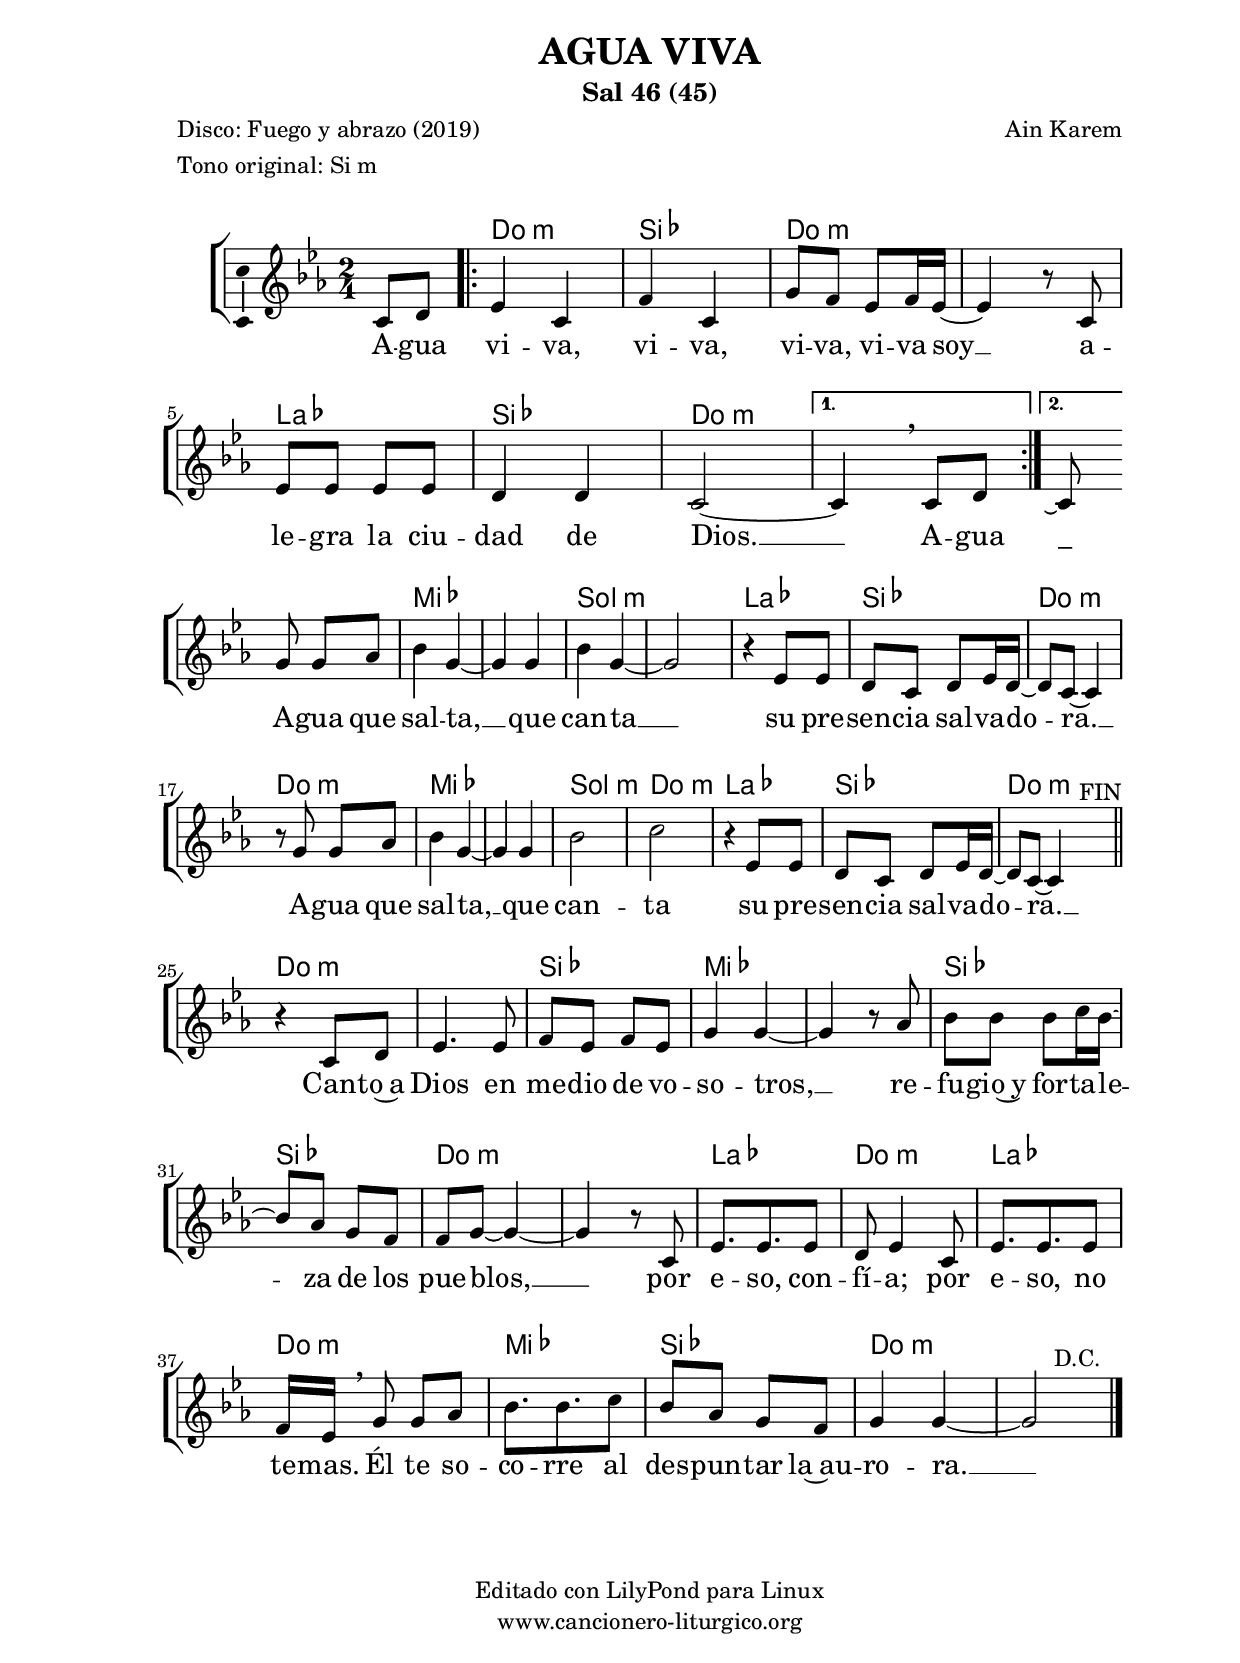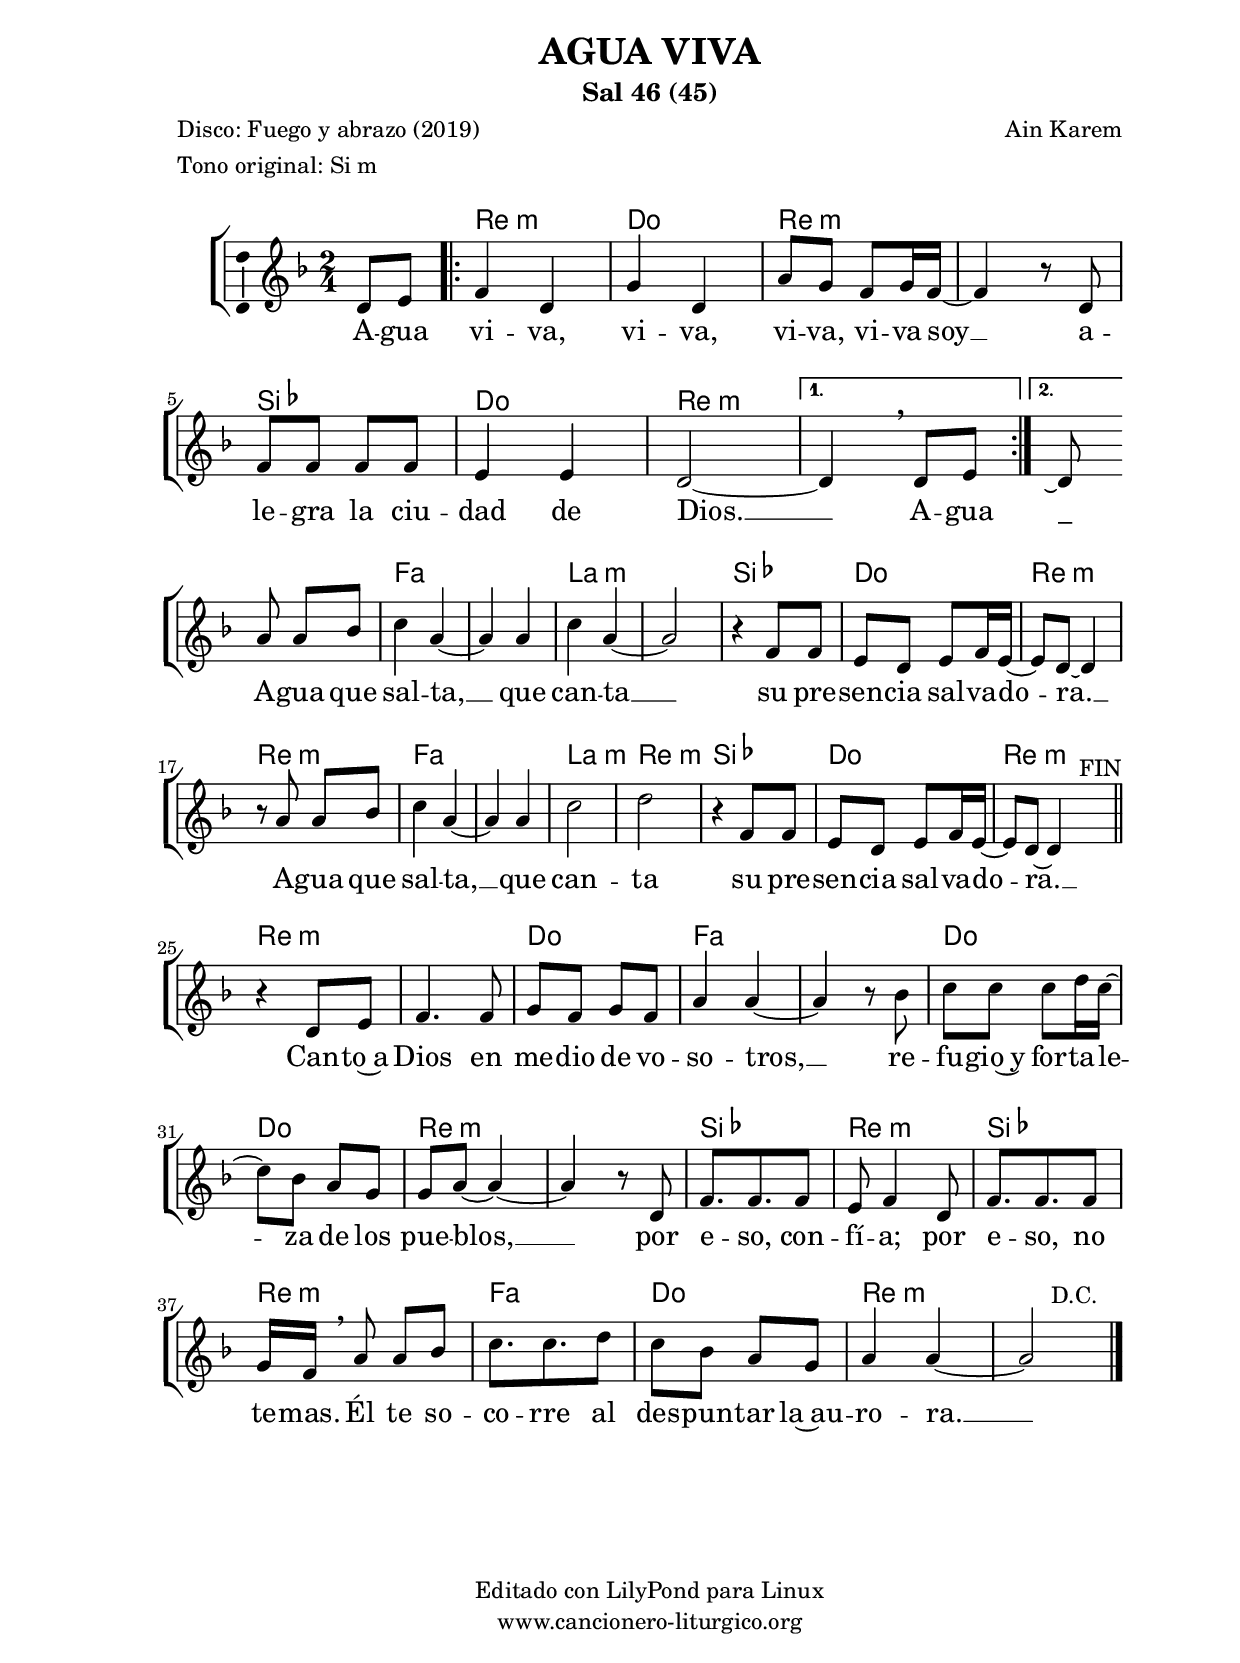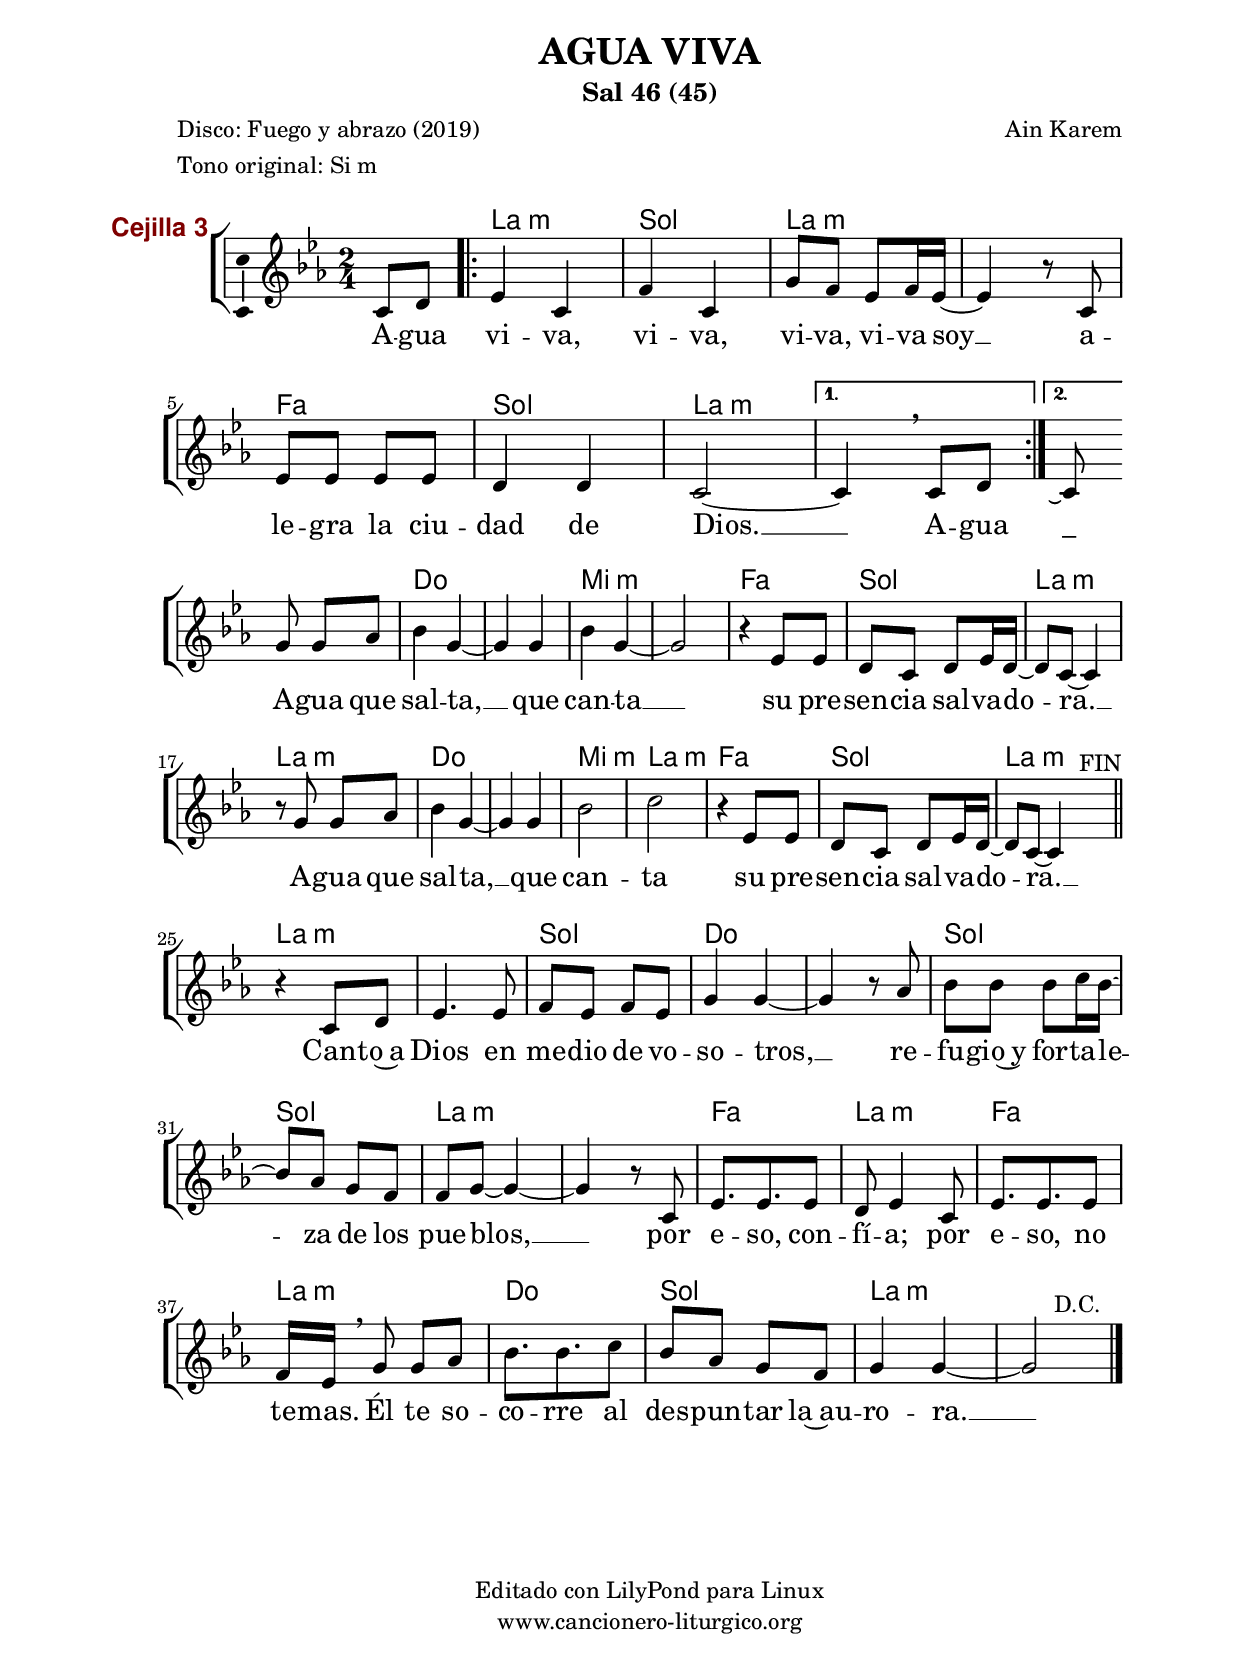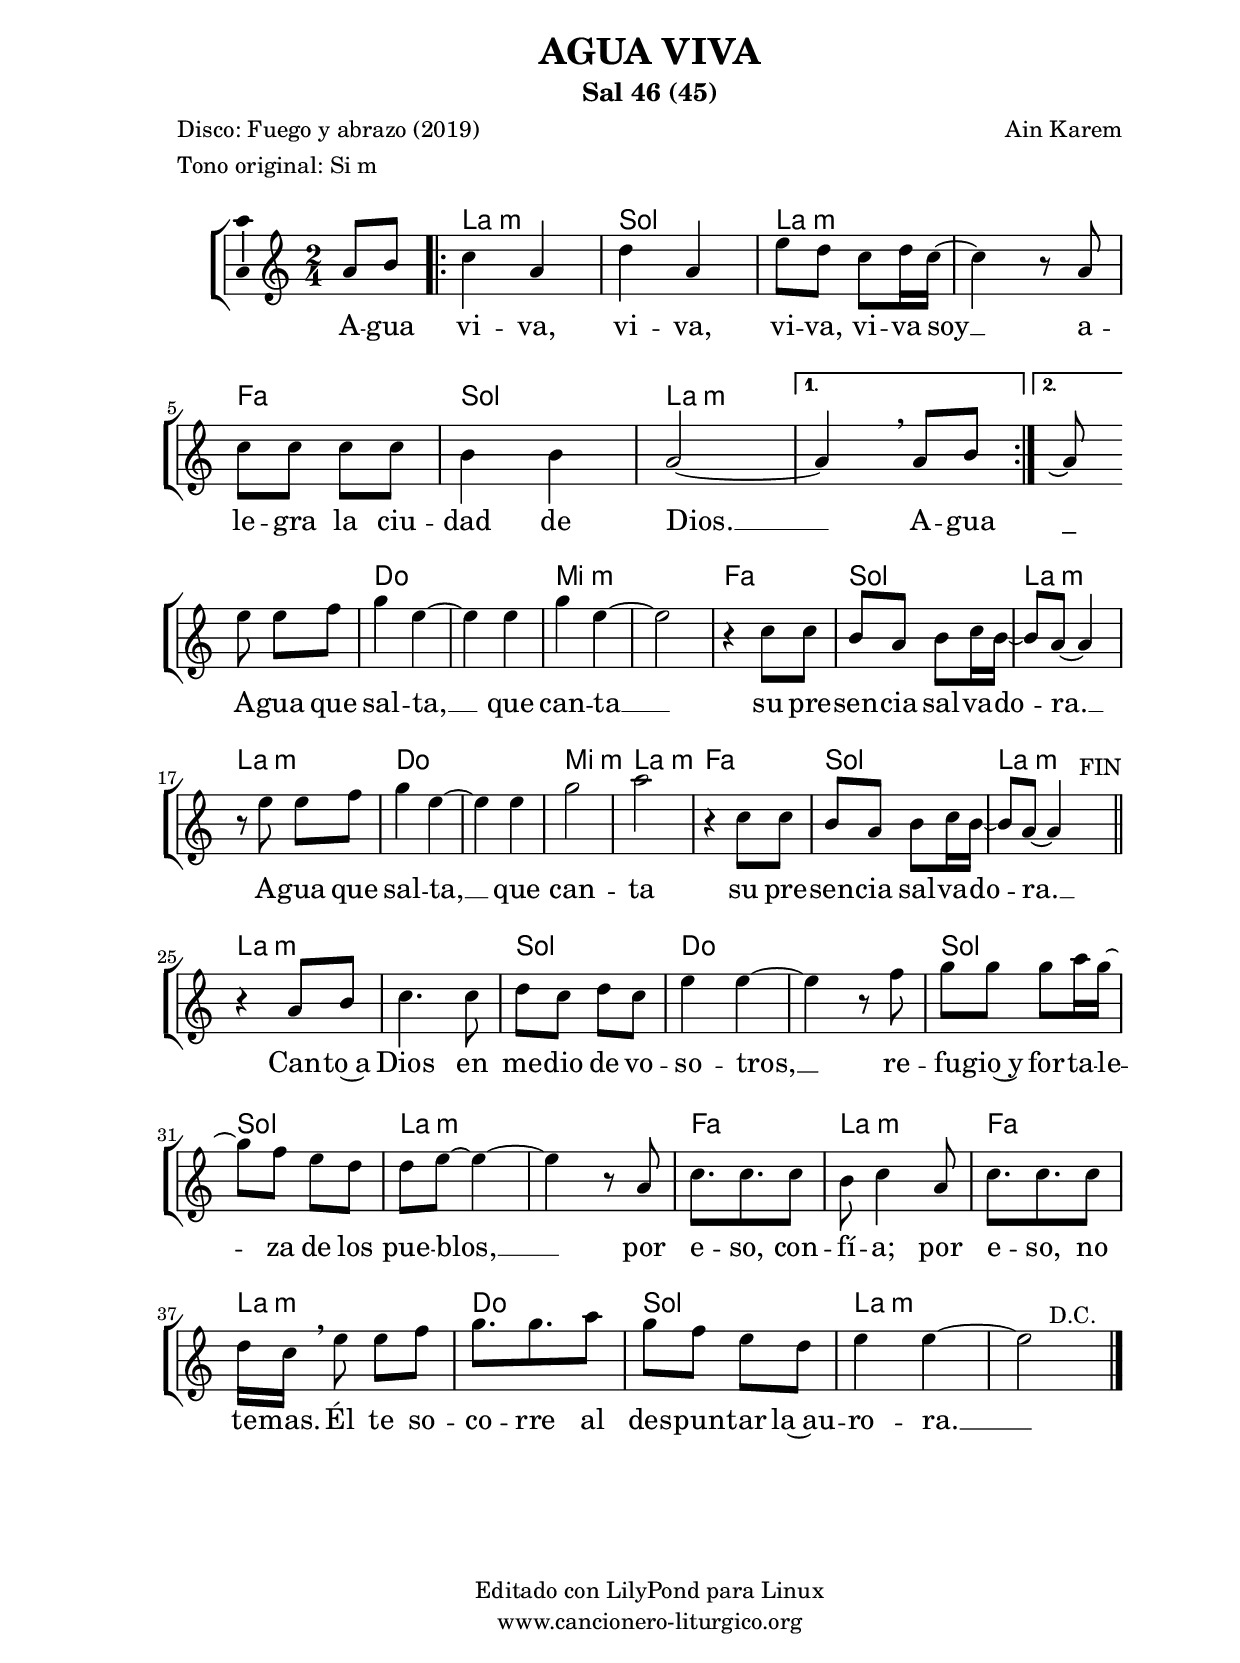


%versión de lilypond para la que se ha escrito esta partitura:
\version "2.16.0"

	%Tamaño papel
	#(set-default-paper-size "a4")
	%Tamaño partitura
	#(set-global-staff-size 20)
	%No responde al pulsar sobre una nota
	#(ly:set-option 'point-and-click #f)

%parámetros del encabezamiento:
\header {
	title = "AGUA VIVA"
	subtitle = "Sal 46 (45)"
	composer = "Ain Karem"
	poet = "Disco: Fuego y abrazo (2019)"
	meter = "Tono original: Si m"
	arranger = ""
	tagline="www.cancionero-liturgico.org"
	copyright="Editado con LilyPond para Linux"
	tiempo = ""
	usos = "Aspersión"
	letra = ""
	}

%parámetros asociados al papel:
\paper  {
	oddHeaderMarkup = \markup {\fill-line { \on-the-fly #not-first-page \fromproperty #'header:title \on-the-fly #not-first-page \fromproperty #'header:composer }}
	evenHeaderMarkup = \markup {\fill-line { \fromproperty #'header:composer \fromproperty #'header:title }}
	#(set-paper-size "a4")
	print-page-number = ##f
	first-page-number = 1
	print-first-page-number = ##f
%	head-separation = 3.0 \cm
	top-margin = 2.0 \cm
	bottom-margin = 0.5\cm
%	bottom-margin = -0.5\cm
	left-margin = 3.0 \cm
	line-width = 16.0 \cm 
	indent = 8\mm
	interscoreline = 2.\mm
	between-system-space = 15\mm
%	para que las partituras no llenen la hoja:
	ragged-bottom = ##t
%	idem para la última hoja:
	ragged-last-bottom = ##f
%	para que las partituras llenen el ancho del papel:
	ragged-last = ##f
	after-title-space = 2.5 \cm
page-count=1
system-count=7

	%Flexible Vertical Spacing
%	markup-markup-spacing =
%	#'((basic-distance . 15) (minimum-distance . 15) (padding . 3))
	markup-system-spacing =
	#'((basic-distance . 15) (minimum-distance . 15) (padding . 3))
	system-system-spacing =
	#'((basic-distance . 15) (minimum-distance . 15) (padding . 3))
	score-system-spacing =
	#'((basic-distance . 15) (minimum-distance . 15) (padding . 5))
%	top-system-spacing = % header
%	#'((basic-distance . 8) (minimum-distance . 0) (padding . 0))
%	top-markup-spacing =
%	#'((basic-distance . 20) (minimum-distance . 20) (padding . 0))
	last-bottom-spacing = % footer
	#'((basic-distance . 5) (minimum-distance . 5) (padding . 0))
%	score-markup-spacing =
%	#'((basic-distance . 16) (minimum-distance . 13) (padding . 0))

	}


%parámetros que afectan a toda la partitura:
global =  {
	%clave de sol (G):
	\clef G
	%armadura:
	\transpose b c
	\key b \minor
	\tempo 4=96
	\set Score.tempoHideNote = ##t
	}


acordes = {
	\italianChords
	\chordmode {
	\transpose b c
{

s4
\repeat volta 2 {
b2:m a b:m b:m g a b:m
}
\alternative{
{
b2:m
}
{
b8:m %%%s8 s4
}
}
\break

%%%s8
s8 s4
d2 d fis:m fis:m g a b:m b:m
d2 d fis:m b:m g a b:m b:m
b2:m a d d a a b:m b:m
g2 b:m g b:m
d2 a b:m b:m

	}
	}
}

melodia = 

	\transpose b c
{
	\relative c''{
	\time 2/4

\partial4
b8 cis
\repeat volta 2 {
d4 b
e4 b
fis'8 e d e16 d~
d4 r8 b8
d8 d d d
cis4 cis
b2~
}
\alternative{
{
b4 \breathe b8 cis
}
{
b8 \repeatTie %%%s8 s4
}
}

%%%s8
fis'8 fis g
a4 fis~
fis4 fis
a4 fis~
fis2
r4 d8 d
cis8 b cis d16 cis~
cis8 b~b4

r8 fis'8 fis g
a4 fis~
fis4 fis
a2
b2
r4 d,8 d
cis8 b cis d16 cis~
cis8 b~b4^"     FIN"

\bar "||"
\break

r4 b8 cis
d4. d8
e8 d e d
fis4 fis~
fis4 r8 g8
a8 a a b16 a~
a8 g fis e
e8 fis~fis4~
fis4 r8 b,8
d8. d d8
cis8 d4 b8
d8. d d8
e16 d \breathe fis8 fis g
a8. a b8
a8 g fis e
fis4 fis~
fis2^"     D.C."

\bar "|."
	}
	}


texto = \lyricmode {
A -- gua vi -- va, vi -- va, vi -- va, vi -- va soy __
a -- le -- gra la ciu -- dad de Dios. __
A -- gua
"_"

A -- gua que sal -- ta, __ que can -- ta __
su pre -- sen -- cia sal -- va -- do -- ra. __
A -- gua que sal -- ta, __ que can -- ta
su pre -- sen -- cia sal -- va -- do -- ra. __

Can -- to~a Dios en me -- dio de vo -- so -- tros, __
re -- fu -- gio~y for -- ta -- le -- za de los pue -- blos, __
por e -- so, con -- fí -- a; por e -- so, no te -- mas.
Él te so -- co -- rre al des -- pun -- tar la~au -- ro -- ra. __

	}


acordesStaff = \context ChordNames = acordesStaff <<
	\set chordChanges = ##t
	\acordes
	>>


%%%%%%%%%%%%%%%%%%%%%%%%%%%%%%%%%%% CEJILLA %%%%%%%%%%%%%%%%%%%%%%%%%%%%%%%%%%%
acordescejilla = {
%%%	\override ChordNames.ChordName #'font-size = #-1
%%%	\override ChordNames.ChordName #'font-series = #'bold
	\transpose c a {
		\acordes
		}
	}

acordescejillaStaff = \context ChordNames = acordescejillaStaff <<
	\set Staff.instrumentName = \markup \with-color #darkred \larger \bold \sans "Cejilla 3"
	\set chordChanges = ##t
	\acordescejilla
	>>
%%%%%%%%%%%%%%%%%%%%%%%%%%%%%%%%%%% CEJILLA %%%%%%%%%%%%%%%%%%%%%%%%%%%%%%%%%%%


vozStaff = \context Voice = vozStaff
\with {\consists "Ambitus_engraver"}
<<
%	\set Staff.instrumentName = ""
%	\set Staff.shortInstrumentName = ""
%	\set Staff.midiInstrument = #"clarinet"
%	\set Staff.midiInstrument = #"cello"
%	\set Staff.midiInstrument = #"flute"
	\set Staff.midiInstrument = #"electric guitar (jazz)"
%	\set Staff.midiInstrument = #"english horn"
%	\set Staff.midiInstrument = #"violin"
%	\set Staff.midiInstrument = #"glockenspiel"
	\set Staff.midiMinimumVolume = #0.7
	\set Staff.midiMaximumVolume = #0.9
	\global
	\melodia
	>>

textoStaff = \context Lyrics = textoStaff <<
	\lyricsto vozStaff \texto
	>>


\book {
	\score {
		\context ChoirStaff {
			\override StaffGroup.SystemStartBracket #'collapse-height = #1
			\override Score.SystemStartBar #'collapse-height = #1
			<<
			\acordesStaff
			\vozStaff
			\textoStaff
			>>
			}
		\layout {
	    		\context {
				\Lyrics
				\override LyricText #'font-size = #2
				}
	   		 \context {
				\Score
				\override StaffSymbol #'staff-space = #(magstep +3)
				}
			}
		}
	\score {
		\unfoldRepeats
		\context ChoirStaff {
			<<
			\acordesStaff
			\vozStaff
			>>
			}
		\midi {
	  		\context {
	  			\Score
				tempoWholesPerMinute = #(ly:make-moment 70 4)
				}
			}
		}
	}


%Partitura para guitarra
#(define output-suffix "G")
\book {
	\score {
		\context ChoirStaff {
			\override StaffGroup.SystemStartBracket #'collapse-height = #1
			\override Score.SystemStartBar #'collapse-height = #1
			<<
			\acordescejillaStaff
			\vozStaff
			\textoStaff
			>>
			}
		\layout {
%%%%%%%%%%%%%%%%%%%%%%%%%%%%%%%%%%% CEJILLA %%%%%%%%%%%%%%%%%%%%%%%%%%%%%%%%%%%
			\context {
				\ChordNames \consists Instrument_name_engraver
				}
%%%%%%%%%%%%%%%%%%%%%%%%%%%%%%%%%%% CEJILLA %%%%%%%%%%%%%%%%%%%%%%%%%%%%%%%%%%%
	    		\context {
				\Lyrics
				\override LyricText #'font-size = #2
				}
	   		 \context {
				\Score
				\override StaffSymbol #'staff-space = #(magstep +3)
				}
			}
		}
	}


#(define output-suffix "C")
\book {
	\score {
		\context ChoirStaff {
			\override StaffGroup.SystemStartBracket #'collapse-height = #1
			\override Score.SystemStartBar #'collapse-height = #1
\transpose c d
			<<
			\acordesStaff
			\vozStaff
			\textoStaff
			>>
			}
		\layout {
	    		\context {
				\Lyrics
				\override LyricText #'font-size = #2
				}
	   		 \context {
				\Score
				\override StaffSymbol #'staff-space = #(magstep +3)
				}
			}
		}
	}


#(define output-suffix "S")
\book {
	\score {
		\context ChoirStaff {
			\override StaffGroup.SystemStartBracket #'collapse-height = #1
			\override Score.SystemStartBar #'collapse-height = #1
\transpose c a
			<<
			\acordesStaff
			\vozStaff
			\textoStaff
			>>
			}
		\layout {
	    		\context {
				\Lyrics
				\override LyricText #'font-size = #2
				}
	   		 \context {
				\Score
				\override StaffSymbol #'staff-space = #(magstep +3)
				}
			}
		}
	}


